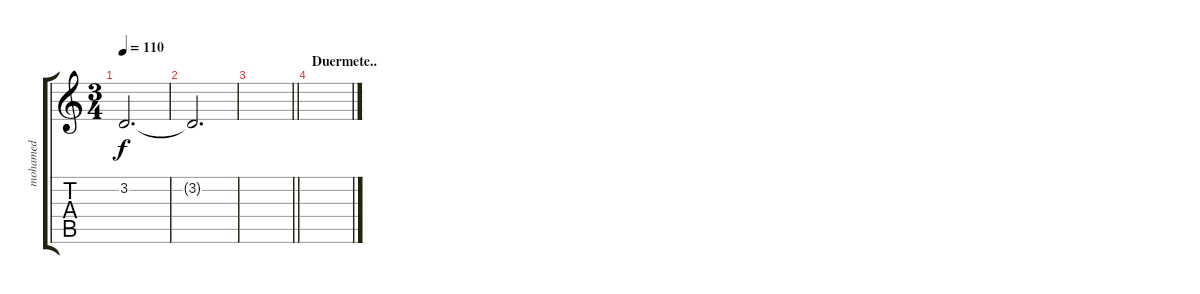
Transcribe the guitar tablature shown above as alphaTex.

\track ("mohamed" "mohamed") {instrument violin}
\staff {score tabs}
\tuning (E4 B3 G3 D3 A2 E2) {hide}
\ts (3 4)
\tempo 110
\clef g2
\ks c
3.2{t}.2{d dy f} |
3.2{t}.2{d} |
\barLineRight lightlight
|
\section ("" "Duermete..")
